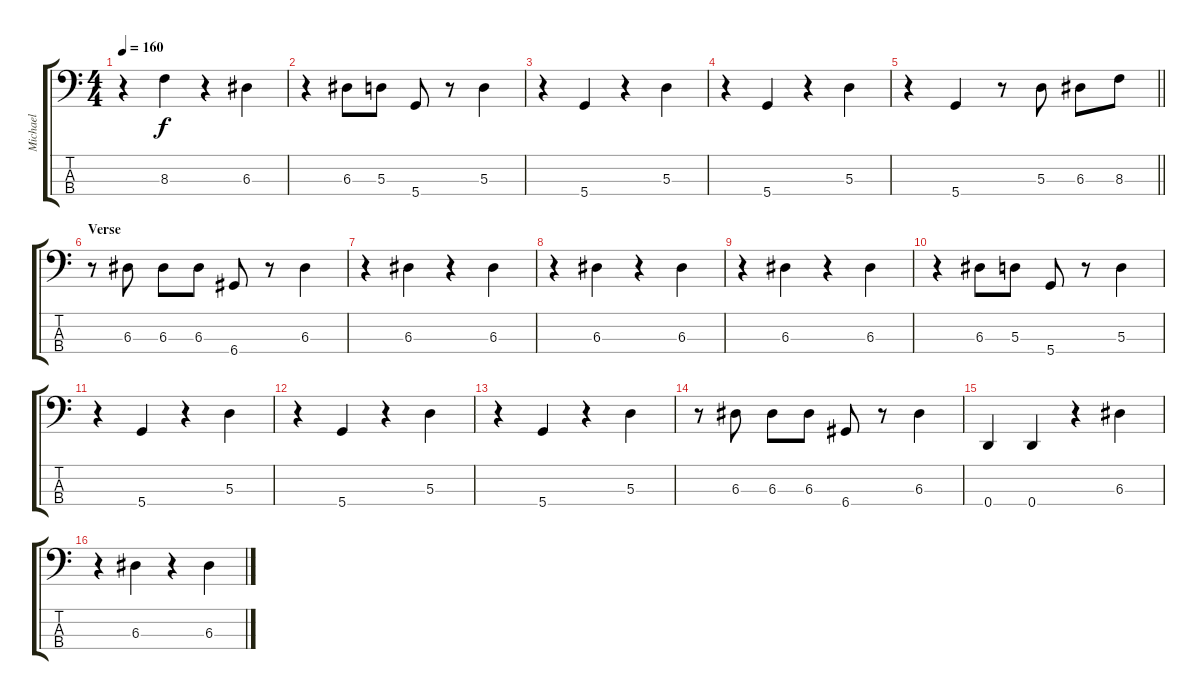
\track ("Michael" "Michael") {instrument electricbassfinger}
\staff {score tabs}
\tuning (G2 D2 A1 D1) {hide}
\ts (4 4)
\tempo 160
\clef f4
\ks c
r.4{dy f} 8.3.4 r.4 6.3.4 |
r.4 6.3.8 5.3.8 5.4.8 r.8 5.3.4 |
r.4 5.4.4 r.4 5.3.4 |
r.4 5.4.4 r.4 5.3.4 |
\barLineRight lightlight
r.4 5.4.4 r.8 5.3.8 6.3.8 8.3.8 |
\section ("" "Verse")
r.8 6.3.8 6.3.8 6.3.8 6.4.8 r.8 6.3.4 |
r.4 6.3.4 r.4 6.3.4 |
r.4 6.3.4 r.4 6.3.4 |
r.4 6.3.4 r.4 6.3.4 |
r.4 6.3.8 5.3.8 5.4.8 r.8 5.3.4 |
r.4 5.4.4 r.4 5.3.4 |
r.4 5.4.4 r.4 5.3.4 |
r.4 5.4.4 r.4 5.3.4 |
r.8 6.3.8 6.3.8 6.3.8 6.4.8 r.8 6.3.4 |
0.4.4 0.4.4 r.4 6.3.4 |
r.4 6.3.4 r.4 6.3.4
